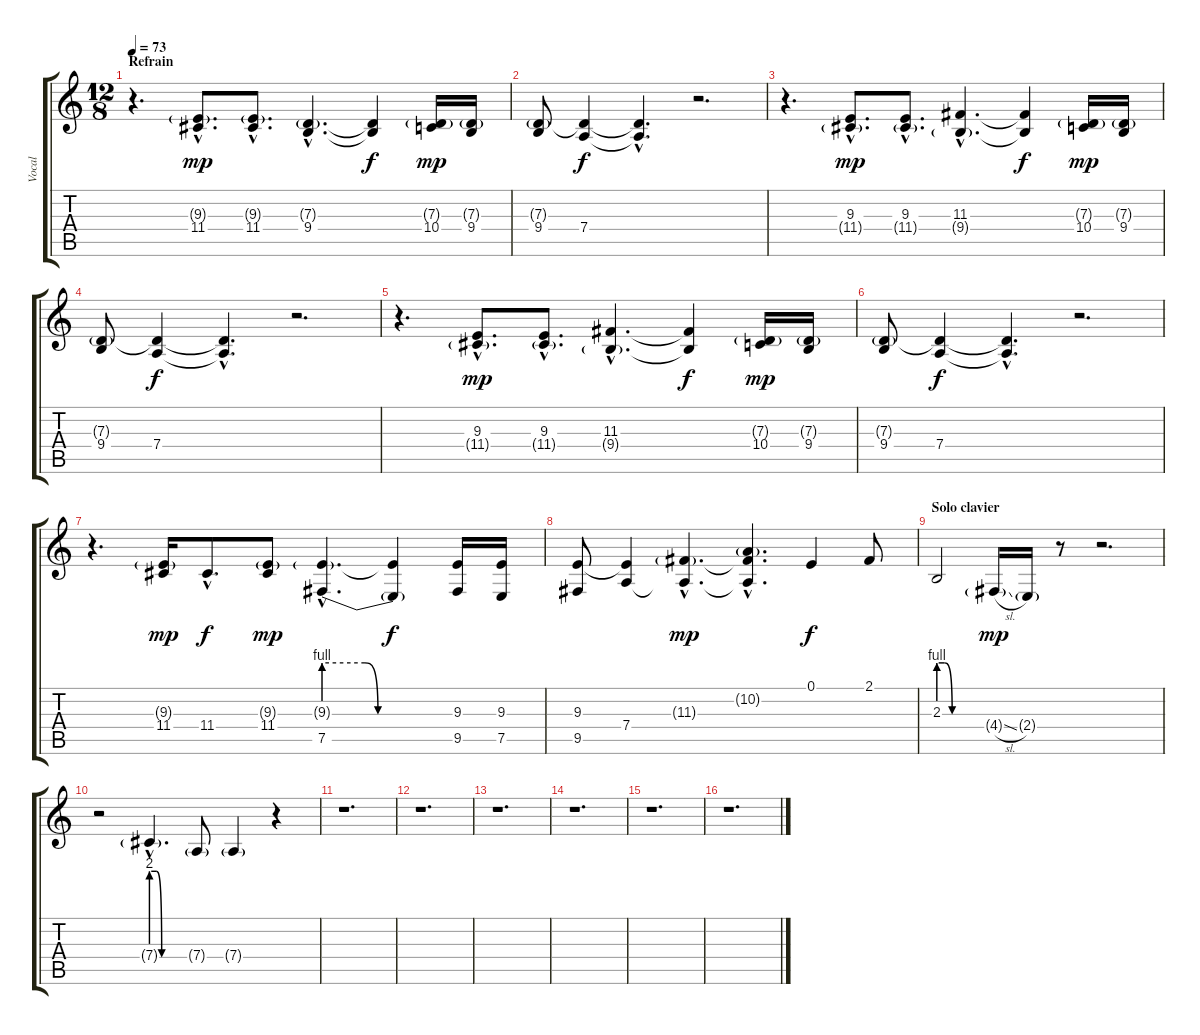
\track ("Vocal" "Vocal") {instrument lead2sawtooth}
\staff {score tabs}
\tuning (E4 B3 G3 D3 A2 E2) {hide}
\ts (12 8)
\section ("" "Refrain")
\tempo 73
\clef g2
\ks c
r.4{d dy f} (9.3{g hac} 11.4{hac}).8{d dy mp} (9.3{g hac} 11.4{hac}).8{d} (7.3{g hac} 9.4{hac}).4{d} (7.3{t} 9.4{t}).4{dy f} (7.3{g} 10.4).16{dy mp} (7.3{g} 9.4).16 |
(7.3{g} 9.4).8 (7.3{t} 7.4).4{dy f} (7.3{hac t} 7.4{hac t}).4{d} r.2{d} |
r.4{d} (9.3{hac} 11.4{g hac}).8{d dy mp} (9.3{hac} 11.4{g hac}).8{d} (11.3{hac} 9.4{g hac}).4{d} (11.3{t} 9.4{t}).4{dy f} (7.3{g} 10.4).16{dy mp} (7.3{g} 9.4).16 |
(7.3{g} 9.4).8 (7.3{t} 7.4).4{dy f} (7.3{hac t} 7.4{hac t}).4{d} r.2{d} |
r.4{d} (9.3{hac} 11.4{g hac}).8{d dy mp} (9.3{hac} 11.4{g hac}).8{d} (11.3{hac} 9.4{g hac}).4{d} (11.3{t} 9.4{t}).4{dy f} (7.3{g} 10.4).16{dy mp} (7.3{g} 9.4).16 |
(7.3{g} 9.4).8 (7.3{t} 7.4).4{dy f} (7.3{hac t} 7.4{hac t}).4{d} r.2{d} |
r.4{d} (9.3{g} 11.4).16{dy mp} 11.4{hac}.8{d dy f} (9.3{g} 11.4).8{dy mp} (9.3{g hac} 7.5{be (custom 0 4 19 4 25 0 40 0 60 0) hac}).4{d} (9.3{t} 7.5{t}).4{dy f} (9.3 9.5).16 (9.3 7.5).16 |
(9.3 9.5).8 (9.3{t} 7.4).4 (11.3{g hac} 7.4{hac t}).4{d dy mp} (10.2{g hac} 11.3{hac t} 7.4{hac t}).4{d} 0.1.4{dy f} 2.1.8 |
\section ("" "Solo clavier")
2.3{be (custom 0 4 8 4 19 0 40 0 60 0)}.2 4.4{sl g}.16{dy mp} 2.4{g}.16 r.8 r.2{d} |
r.2 7.4{be (custom 0 8 9 8 19 0 40 0 60 0) g hac}.4{d} 7.4{g}.8 7.4{g}.4 r.4 |
r.1{d} |
r.1{d} |
r.1{d} |
r.1{d} |
r.1{d} |
r.1{d}
